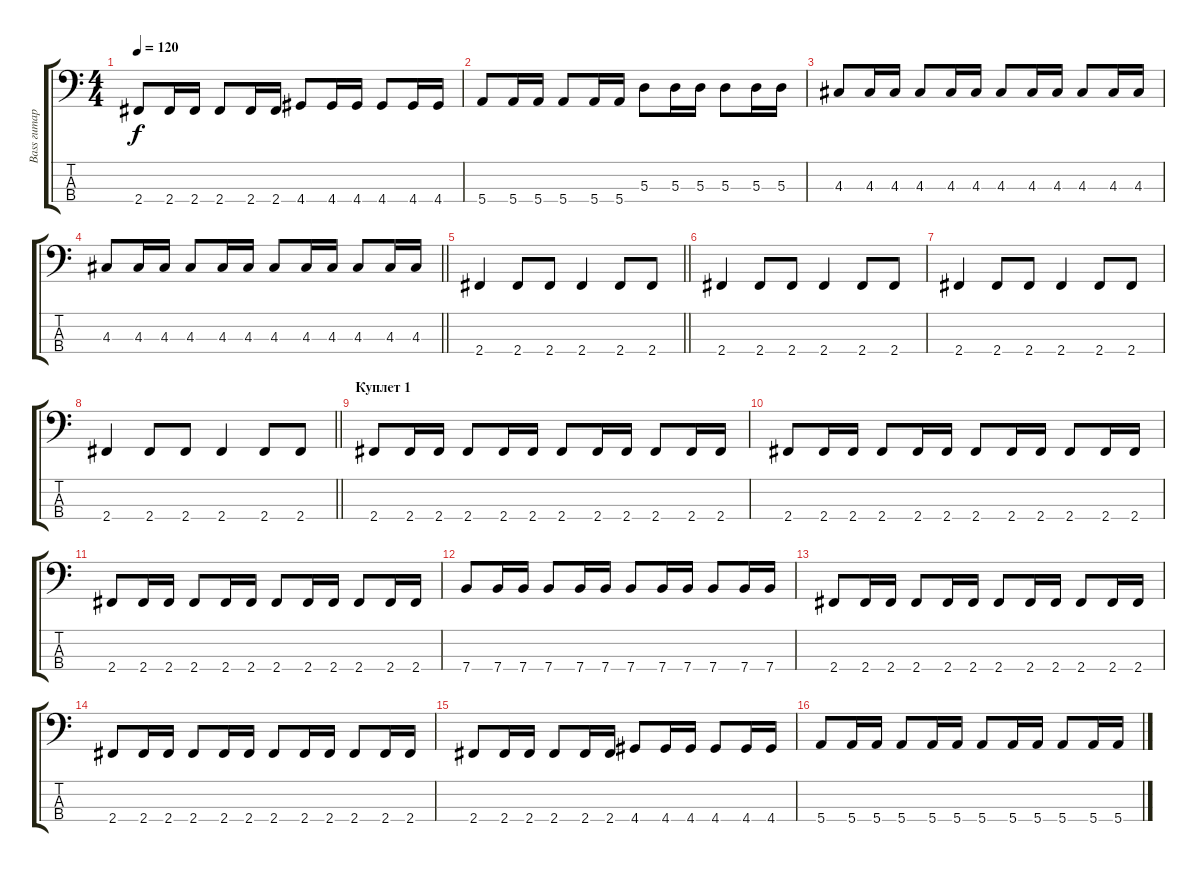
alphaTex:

\track ("Bass гитара" "Bass гитар") {instrument fretlessbass}
\staff {score tabs}
\tuning (G2 D2 A1 E1) {hide}
\ts (4 4)
\tempo 120
\clef f4
\ks c
2.4.8{dy f} 2.4.16 2.4.16 2.4.8 2.4.16 2.4.16 4.4.8 4.4.16 4.4.16 4.4.8 4.4.16 4.4.16 |
5.4.8 5.4.16 5.4.16 5.4.8 5.4.16 5.4.16 5.3.8 5.3.16 5.3.16 5.3.8 5.3.16 5.3.16 |
4.3.8 4.3.16 4.3.16 4.3.8 4.3.16 4.3.16 4.3.8 4.3.16 4.3.16 4.3.8 4.3.16 4.3.16 |
\barLineRight lightlight
4.3.8 4.3.16 4.3.16 4.3.8 4.3.16 4.3.16 4.3.8 4.3.16 4.3.16 4.3.8 4.3.16 4.3.16 |
\barLineRight lightlight
2.4.4 2.4.8 2.4.8 2.4.4 2.4.8 2.4.8 |
2.4.4 2.4.8 2.4.8 2.4.4 2.4.8 2.4.8 |
2.4.4 2.4.8 2.4.8 2.4.4 2.4.8 2.4.8 |
\barLineRight lightlight
2.4.4 2.4.8 2.4.8 2.4.4 2.4.8 2.4.8 |
\section ("" "Куплет 1")
2.4.8 2.4.16 2.4.16 2.4.8 2.4.16 2.4.16 2.4.8 2.4.16 2.4.16 2.4.8 2.4.16 2.4.16 |
2.4.8 2.4.16 2.4.16 2.4.8 2.4.16 2.4.16 2.4.8 2.4.16 2.4.16 2.4.8 2.4.16 2.4.16 |
2.4.8 2.4.16 2.4.16 2.4.8 2.4.16 2.4.16 2.4.8 2.4.16 2.4.16 2.4.8 2.4.16 2.4.16 |
7.4.8 7.4.16 7.4.16 7.4.8 7.4.16 7.4.16 7.4.8 7.4.16 7.4.16 7.4.8 7.4.16 7.4.16 |
2.4.8 2.4.16 2.4.16 2.4.8 2.4.16 2.4.16 2.4.8 2.4.16 2.4.16 2.4.8 2.4.16 2.4.16 |
2.4.8 2.4.16 2.4.16 2.4.8 2.4.16 2.4.16 2.4.8 2.4.16 2.4.16 2.4.8 2.4.16 2.4.16 |
2.4.8 2.4.16 2.4.16 2.4.8 2.4.16 2.4.16 4.4.8 4.4.16 4.4.16 4.4.8 4.4.16 4.4.16 |
5.4.8 5.4.16 5.4.16 5.4.8 5.4.16 5.4.16 5.4.8 5.4.16 5.4.16 5.4.8 5.4.16 5.4.16
